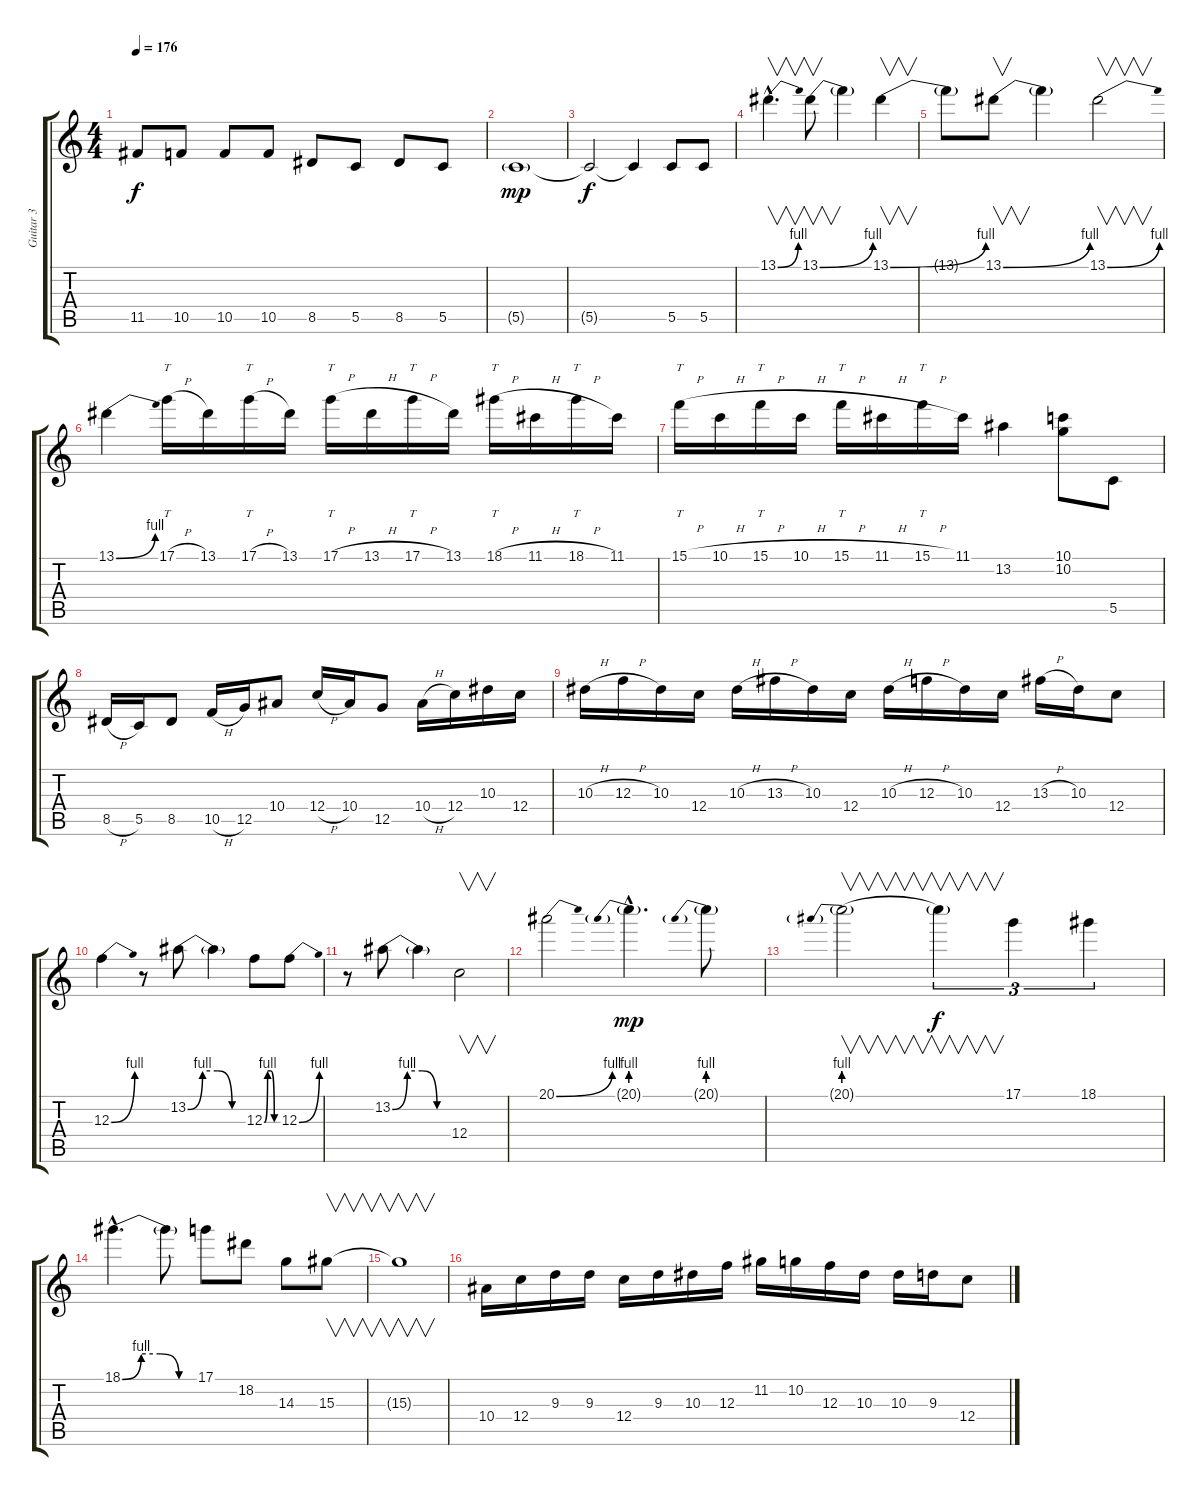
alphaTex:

\track ("Guitar 3" "Guitar 3") {instrument overdrivenguitar}
\staff {score tabs}
\tuning (D4 A3 F3 C3 G2 C2) {hide}
\ts (4 4)
\tempo 176
\clef g2
\ks c
11.5.8{dy f} 10.5.8 10.5.8 10.5.8 8.5.8 5.5.8 8.5.8 5.5.8 |
5.5{g}.1{dy mp} |
5.5{t}.2{dy f} 5.5{t}.4 5.5.8 5.5.8 |
13.1{be (bend 0 0 60 4) hac}.4{v d} 13.1{be (bend 0 0 60 4)}.8{v} 13.1{t}.4 13.1{be (bend 0 0 60 4)}.4{v} |
13.1{t}.8 13.1{be (bend 0 0 60 4)}.8{v} 13.1{t}.4 13.1{be (bend 0 0 60 4)}.2{v} |
13.1{be (bend 0 0 60 4)}.4 17.1{h}.16{tt} 13.1.16 17.1{h}.16{tt} 13.1.16 17.1{h}.16{tt} 13.1{h}.16 17.1{h}.16{tt} 13.1.16 18.1{h}.16{tt} 11.1{h}.16 18.1{h}.16{tt} 11.1.16 |
15.1{h}.16{tt} 10.1{h}.16 15.1{h}.16{tt} 10.1{h}.16 15.1{h}.16{tt} 11.1{h}.16 15.1{h}.16{tt} 11.1.16 13.2.4 (10.1 10.2).8 5.5.8 |
8.5{h}.16 5.5.16 8.5.8 10.5{h}.16 12.5.16 10.4.8 12.4{h}.16 10.4.16 12.5.8 10.4{h}.16 12.4.16 10.3.16 12.4.16 |
10.3{h}.16 12.3{h}.16 10.3.16 12.4.16 10.3{h}.16 13.3{h}.16 10.3.16 12.4.16 10.3{h}.16 12.3{h}.16 10.3.16 12.4.16 13.3{h}.16 10.3.16 12.4.8 |
12.3{be (bend 0 0 60 4)}.4 r.8 13.2{be (custom 0 0 15 4 30 4 45 0 60 0)}.8 13.2{t}.4 12.3{be (custom 0 0 15 4 30 4 45 0 60 0)}.8 12.3{be (bend 0 0 60 4)}.8 |
r.8 13.2{be (custom 0 0 15 4 30 4 45 0 60 0)}.8 13.2{t}.4 12.4.2{v} |
20.1{be (bend 0 0 60 4)}.2 20.1{be (prebend 0 4 60 4) g hac}.4{d dy mp} 20.1{be (prebend 0 4 60 4) g}.8 |
20.1{be (prebend 0 4 60 4) g}.2{v} 20.1{t}.4{v tu (3 2) dy f} 17.1.4{tu (3 2)} 18.1.4{tu (3 2)} |
18.1{be (custom 0 0 15 4 30 4 45 0 60 0) hac}.4{d} 18.1{t}.8 17.1.8 18.2.8 14.3.8 15.3.8{v} |
15.3{t}.1{v} |
10.4.16 12.4.16 9.3.16 9.3.16 12.4.16 9.3.16 10.3.16 12.3.16 11.2.16 10.2.16 12.3.16 10.3.16 10.3.16 9.3.16 12.4.8
